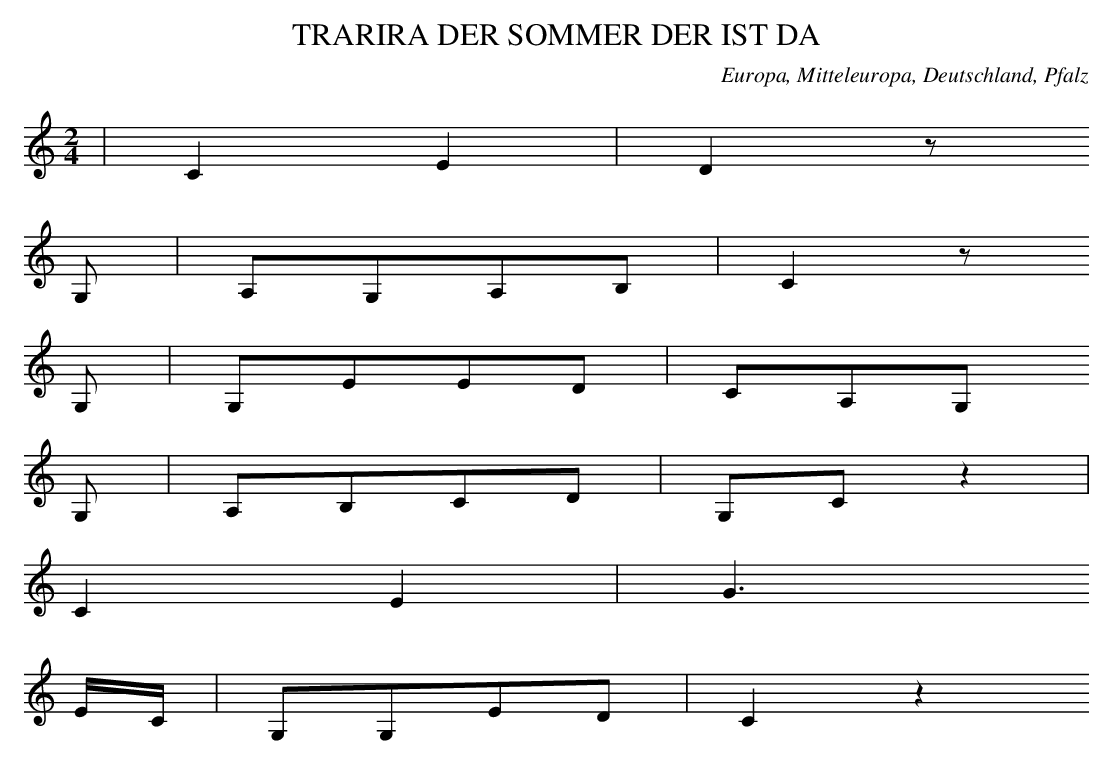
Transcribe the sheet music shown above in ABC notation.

X:1
T: TRARIRA DER SOMMER DER IST DA
O: Europa, Mitteleuropa, Deutschland, Pfalz
M: 2/4
L: 1/16
K: C
 | C4E4 | D4z2
G,2 | A,2G,2A,2B,2 | C4z2
G,2 | G,2E2E2D2 | C2A,2G,2
G,2 | A,2B,2C2D2 | G,2C2z4 |
C4E4 | G6
EC | G,2G,2E2D2 | C4z4
